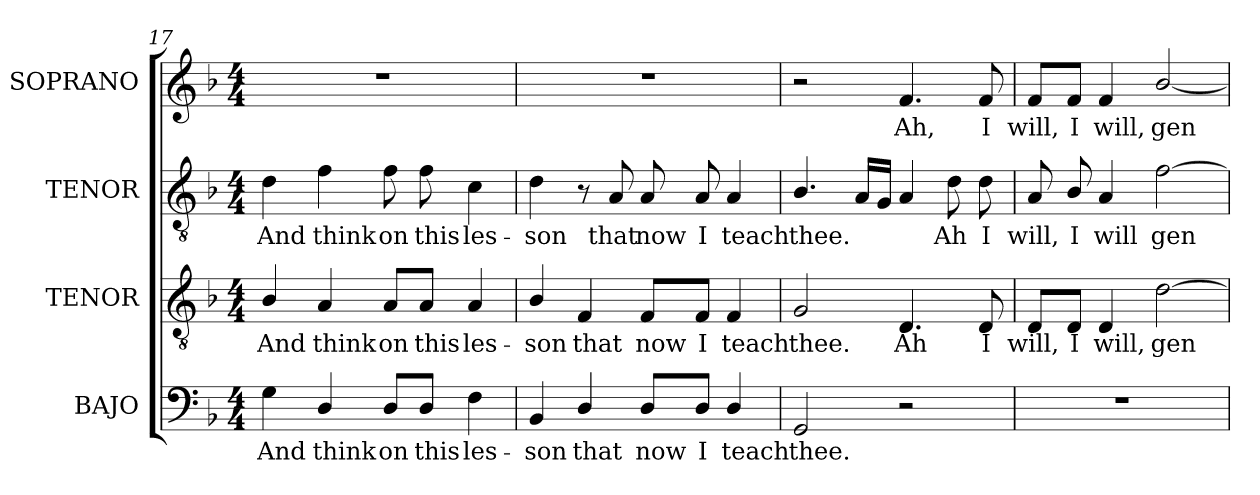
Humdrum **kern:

**kern	**text	**kern	**text	**kern	**text	**kern	**text
*part4	*part4	*part3	*part3	*part2	*part2	*part1	*part1
*staff4	*staff4	*staff3	*staff3	*staff2	*staff2	*staff1	*staff1
*I"BAJO	*	*I"TENOR	*	*I"TENOR	*	*I"SOPRANO	*
*I'B.	*	*I'T.	*	*I'T.	*	*I'S.	*
*clefF4	*	*clefGv2	*	*clefGv2	*	*clefG2	*
*	*	*ITrd7c12	*	*ITrd7c12	*	*	*
*k[b-]	*	*k[b-]	*	*k[b-]	*	*k[b-]	*
*F:	*	*F:	*	*F:	*	*F:	*
*M4/4	*	*M4/4	*	*M4/4	*	*M4/4	*
=17	=17	=17	=17	=17	=17	=17	=17
!	!LO:LY:b:color=#000000	!	!	!	!	!	!
!	!	!	!LO:LY:b:color=#000000	!	!	!	!
!	!	!	!	!	!LO:LY:b:color=#000000	!	!
4Gi\	And	4BB-i/	And	4Di\	And	1r	.
!	!LO:LY:b:color=#000000	!	!	!	!	!	!
!	!	!	!LO:LY:b:color=#000000	!	!	!	!
!	!	!	!	!	!LO:LY:b:color=#000000	!	!
4Di/	think	4AAi/	think	4Fi\	think	.	.
!	!LO:LY:b:color=#000000	!	!	!	!	!	!
!	!	!	!LO:LY:b:color=#000000	!	!	!	!
!	!	!	!	!	!LO:LY:b:color=#000000	!	!
8Di/L	on	8AAi/L	on	8Fi\	on	.	.
!	!LO:LY:b:color=#000000	!	!	!	!	!	!
!	!	!	!LO:LY:b:color=#000000	!	!	!	!
!	!	!	!	!	!LO:LY:b:color=#000000	!	!
8Di/J	this	8AAi/J	this	8Fi\	this	.	.
!	!LO:LY:b:color=#000000	!	!	!	!	!	!
!	!	!	!LO:LY:b:color=#000000	!	!	!	!
!	!	!	!	!	!LO:LY:b:color=#000000	!	!
4Fi\	les-	4AAi/	les-	4Ci\	les-	.	.
!!LO:PB:g=z
=18	=18	=18	=18	=18	=18	=18	=18
!	!LO:LY:b:color=#000000	!	!	!	!	!	!
!	!	!	!LO:LY:b:color=#000000	!	!	!	!
!	!	!	!	!	!LO:LY:b:color=#000000	!	!
4BB-i/	-son	4BB-i/	-son	4Di\	-son	1r	.
!	!LO:LY:b:color=#000000	!	!	!	!	!	!
!	!	!	!LO:LY:b:color=#000000	!	!	!	!
4Di/	that	4FFi/	that	8r	.	.	.
!	!	!	!	!	!LO:LY:b:color=#000000	!	!
.	.	.	.	8AAi/	that	.	.
!	!LO:LY:b:color=#000000	!	!	!	!	!	!
!	!	!	!LO:LY:b:color=#000000	!	!	!	!
!	!	!	!	!	!LO:LY:b:color=#000000	!	!
8Di/L	now	8FFi/L	now	8AAi/	now	.	.
!	!LO:LY:b:color=#000000	!	!	!	!	!	!
!	!	!	!LO:LY:b:color=#000000	!	!	!	!
!	!	!	!	!	!LO:LY:b:color=#000000	!	!
8Di/J	I	8FFi/J	I	8AAi/	I	.	.
!	!LO:LY:b:color=#000000	!	!	!	!	!	!
!	!	!	!LO:LY:b:color=#000000	!	!	!	!
!	!	!	!	!	!LO:LY:b:color=#000000	!	!
4Di/	teach	4FFi/	teach	4AAi/	teach	.	.
=19	=19	=19	=19	=19	=19	=19	=19
!	!LO:LY:b:color=#000000	!	!	!	!	!	!
!	!	!	!LO:LY:b:color=#000000	!	!	!	!
!	!	!	!	!	!LO:LY:b:color=#000000	!	!
2GGi/	thee.	2GGi/	thee.	4.BB-i/	thee.	2r	.
.	.	.	.	16AAi/LL	.	.	.
.	.	.	.	16GGi/JJ	.	.	.
!	!	!	!LO:LY:b:color=#000000	!	!	!	!
!	!	!	!	!	!	!	!LO:LY:b:color=#000000
2r	.	4.DDi/	Ah	4AAi/	.	4.fi/	Ah,
!	!	!	!	!	!LO:LY:b:color=#000000	!	!
.	.	.	.	8Di\	Ah	.	.
!	!	!	!LO:LY:b:color=#000000	!	!	!	!
!	!	!	!	!	!LO:LY:b:color=#000000	!	!
!	!	!	!	!	!	!	!LO:LY:b:color=#000000
.	.	8DDi/	I	8Di\	I	8fi/	I
=20	=20	=20	=20	=20	=20	=20	=20
!	!	!	!LO:LY:b:color=#000000	!	!	!	!
!	!	!	!	!	!LO:LY:b:color=#000000	!	!
!	!	!	!	!	!	!	!LO:LY:b:color=#000000
1r	.	8DDi/L	will,	8AAi/	will,	8fi/L	will,
!	!	!	!LO:LY:b:color=#000000	!	!	!	!
!	!	!	!	!	!LO:LY:b:color=#000000	!	!
!	!	!	!	!	!	!	!LO:LY:b:color=#000000
.	.	8DDi/J	I	8BB-i/	I	8fi/J	I
!	!	!	!LO:LY:b:color=#000000	!	!	!	!
!	!	!	!	!	!LO:LY:b:color=#000000	!	!
!	!	!	!	!	!	!	!LO:LY:b:color=#000000
.	.	4DDi/	will,	4AAi/	will	4fi/	will,
!	!	!	!LO:LY:b:color=#000000	!	!	!	!
!	!	!	!	!	!LO:LY:b:color=#000000	!	!
!	!	!	!	!	!	!	!LO:LY:b:color=#000000
.	.	[2Di\	gen-	[2Fi\	gen-	[2b-i/	gen-
=	=	=	=	=	=	=	=
*-	*-	*-	*-	*-	*-	*-	*-
